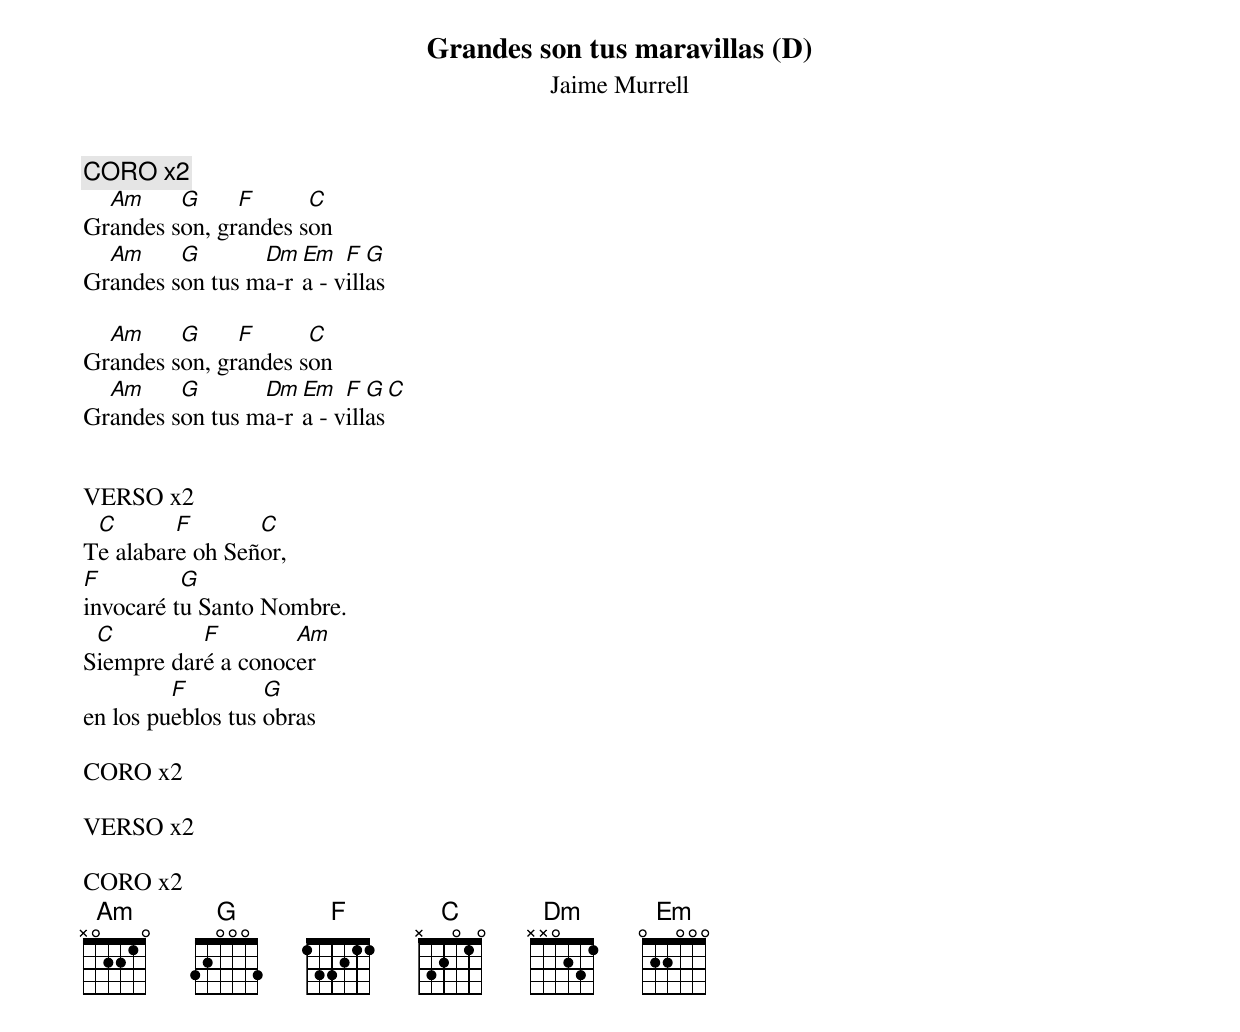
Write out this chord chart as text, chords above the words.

Grandes son tus maravillas (D)
Jaime Murrell

CORO x2
  Am     G     F      C
Grandes son, grandes son
  Am     G       Dm Em   F  G
Grandes son tus ma-ra - villas

  Am     G     F      C
Grandes son, grandes son
  Am     G       Dm Em   F  G  C
Grandes son tus ma-ra - villas


VERSO x2
 C       F       C
Te alabare oh Señor,
F         G
invocaré tu Santo Nombre.
 C         F        Am
Siempre daré a conocer
         F         G
en los pueblos tus obras

CORO x2

VERSO x2

CORO x2
